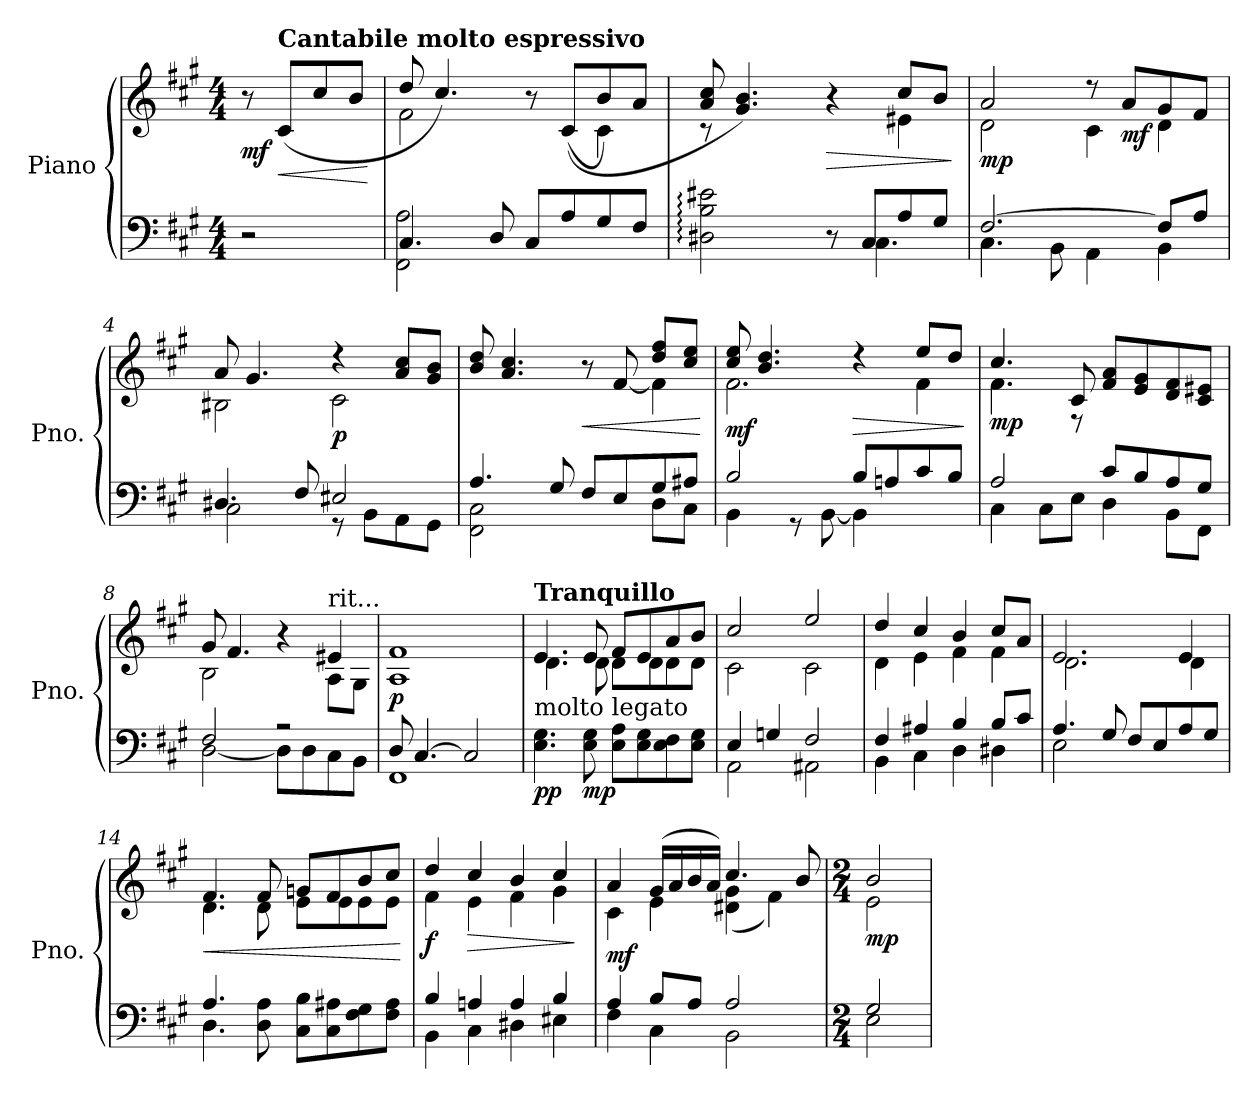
**kern	**kern	**dynam
*part1	*part1	*part1
*staff2	*staff1	*staff1/2
*I"Piano	*	*
*I'Pno.	*	*
*clefF4	*clefG2	*
*k[f#c#g#]	*k[f#c#g#]	*
*M4/4	*M4/4	*
=	=	=
!	!	!LO:DY:b
2r	8r	mf
!	!LO:TX:a:B:t=Cantabile molto espressivo	!
!	!	!LO:HP:b
.	(8c#/L	<
.	8cc#/	.
.	8b/J	.
.	.	[
=1	=1	=1
*^	*^	*
4.C#/	2FF#\ 2A\	8dd/	2f#\	.
.	.	4.cc#/)	.	.
8D/	.	.	.	.
8C#/L	2ryy	8r	4ryy	.
8A/	.	((8c#/L	.	.
8G#/	.	8b/)	4c#\	.
8F#/J	.	8a/J	.	.
=2	=2	=2	=2	=2
2D#X\: 2B\: 2e#X\:	8ryy	8a/ 8cc#/	8r	.
*v	*v	*	*	*
.	4.g#/ 4.b/)	8ryy	.
!	!	!	!LO:HP:b
*	*v	*v	*
8r	4r	>
*^	*	*
8C#/L	4.C#\	.	.
*	*	*^	*
8A/	.	8cc#/L	4e#X\	.
8G#/J	.	8b/J	.	.
*v	*v	*	*	*
*	*v	*v	*
.	.	]
=3	=3	=3
*^	*^	*
!	!	!	!	!LO:DY:b
[2.F#/	4.C#\	2a/	2d\	mp
.	8BB\	.	.	.
.	4AA\	8r	4c#\	.
!	!	!	!	!LO:DY:b
.	.	8a/L	.	mf
8F#/L]	4BB\	8g#/	4d\	.
8A/J	.	8f#/J	.	.
=4	=4	=4	=4	=4
4.D#X/	2C#\	8a/	2B#X\	.
.	.	4.g#/	.	.
8F#/	.	.	.	.
!	!	!	!	!LO:DY:b
2E#X/	8r	4r	2c#\	p
.	8BB\L	.	.	.
.	8AA\	8a/ 8cc#/L	.	.
.	8GG#\J	8g#/ 8b/J	.	.
!!LO:LB:g=z	!!
=5	=5	=5	=5	=5
4.A/	2FF#\ 2C#\	8b/ 8dd/	2.ryy	.
.	.	4.a/ 4.cc#/	.	.
8G#/	.	.	.	.
!	!	!	!	!LO:HP:b
8F#/L	4ryy	8r	.	<
8E/	.	[8f#/	.	.
8G#/	8D\L	4f#\]	8dd/ 8ff#/L	.
8A#X/J	8C#\J	.	8cc#/ 8ee/J	.
*v	*v	*	*	*
*	*v	*v	*
.	.	[
=6	=6	=6
*^	*^	*
!	!	!	!	!LO:DY:b
2B/	4BB\	8cc#/ 8ee/	2.f#\	mf
.	.	4.b/ 4.dd/	.	.
.	8r	.	.	.
.	[8BB\	.	.	.
!	!	!	!	!LO:HP:b
8B/L	4BB\]	4r	.	>
8An/	.	.	.	.
8c#/	4ryy	8ee/L	4f#\	.
8B/J	.	8dd/J	.	.
*v	*v	*	*	*
*	*v	*v	*
.	.	]
=7	=7	=7
*^	*^	*
!	!	!	!	!LO:DY:b
2A/	4C#\	4.cc#/	4.f#\	mp
.	8C#\L	.	.	.
.	8E\J	8c#/	8r	.
8c#/L	4D\	8f#/ 8a/L	2ryy	.
8B/	.	8e/ 8g#/	.	.
8A/	8BB\L	8d/ 8f#/	.	.
8G#/J	8FF#\J	8c#/ 8e#X/J	.	.
=8	=8	=8	=8	=8
2F#/	[2D\	8g#/	2B\	.
.	.	4.f#/	.	.
2r	8D\L]	4r	4ryy	.
.	8D\	.	.	.
*	*	*MM72	*	*
!	!	!LO:TX:a:t=rit...	!	!
.	8C#\	4e#X/	8A\L	.
.	8BB\J	.	8G#\J	.
!!LO:LB:g=z
=9	=9	=9	=9	=9
!	!	!	!	!LO:DY:a=2
*	*	*v	*v	*
8D/	1FF#	1A 1f#	p
[4.C#/	.	.	.
2C#/]	.	.	.
*v	*v	*	*
=10	=10	=10
*	*^	*
!	!LO:TX:a:B:t=Tranquillo	!	!
!	!LO:TX:b:t=molto legato	!	!
!	!	!	!LO:DY:b=2
4.E\ 4.G#\	4.e/	4.d\	pp
!	!	!	!LO:DY:b=2
8E\ 8G#\	8e/	8d\	mp
8E\ 8A\L	8f#/L	8d\L	.
8E\ 8G#\	8e/	8d\	.
8E\ 8F#\	8a/	8d\	.
8E\ 8G#\J	8b/J	8d\J	.
=11	=11	=11	=11
*^	*	*	*
4E/	2AA\	2cc#/	2c#\	.
4Gn/	.	.	.	.
2F#/	2AA#X\	2ee/	2c#\	.
=12	=12	=12	=12	=12
4F#/	4BB\	4dd/	4d\	.
4A#X/	4C#\	4cc#/	4e\	.
4B/	4D\	4b/	4f#\	.
8B/L	4D#X\	8cc#/L	4f#\	.
8c#/J	.	8a/J	.	.
=13	=13	=13	=13	=13
4.A/	2E\	2.e/	2.d\	.
8G#/	.	.	.	.
8F#/L	2ryy	.	.	.
8E/	.	.	.	.
8A/	.	4e/	4d\	.
8G#/J	.	.	.	.
!!LO:LB:g=z	!!
=14	=14	=14	=14	=14
!	!	!	!	!LO:HP:b
4.A/	4.D\	4.f#/	4.d\	<
8D\ 8A\	2ryy	8f#/	8d\	.
8C#\ 8B\L	.	8gn/L	8e\L	.
8C#\ 8A#X\	.	8f#/	8e\	.
8F#\ 8G#\	.	8b/	8e\	.
8F#\ 8A#\J	8ryy	8cc#/J	8e\J	.
*v	*v	*	*	*
*	*v	*v	*
.	.	[
=15	=15	=15
*^	*^	*
!	!	!	!	!LO:DY:b
4B/	4BB\	4dd/	4f#\	f
!	!	!	!	!LO:HP:b
4An/	4C#\	4cc#/	4e\	>
4A/	4D#X\	4b/	4f#\	.
4B/	4E#X\	4cc#/	4g#\	.
*v	*v	*	*	*
*	*v	*v	*
.	.	]
=16	=16	=16
*^	*^	*
!	!	!	!	!LO:DY:b
4A/	4F#\	4a/	4c#\	mf
8B/L	4C#\	(16g#/LL	4e\	.
.	.	16a/	.	.
8A/J	.	16b/	.	.
.	.	16a/JJ)	.	.
2A/	2BB\	4.cc#/	(4d#X\ 4g#\	.
.	.	.	4f#\)	.
.	.	8b/	.	.
=17	=17	=17	=17	=17
*M2/4	*	*M2/4	*	*
!	!	!	!	!LO:DY:b
2G#/	2E\	2b/	2e\	mp
*v	*v	*	*	*
*	*v	*v	*
=	=	=
*-	*-	*-
